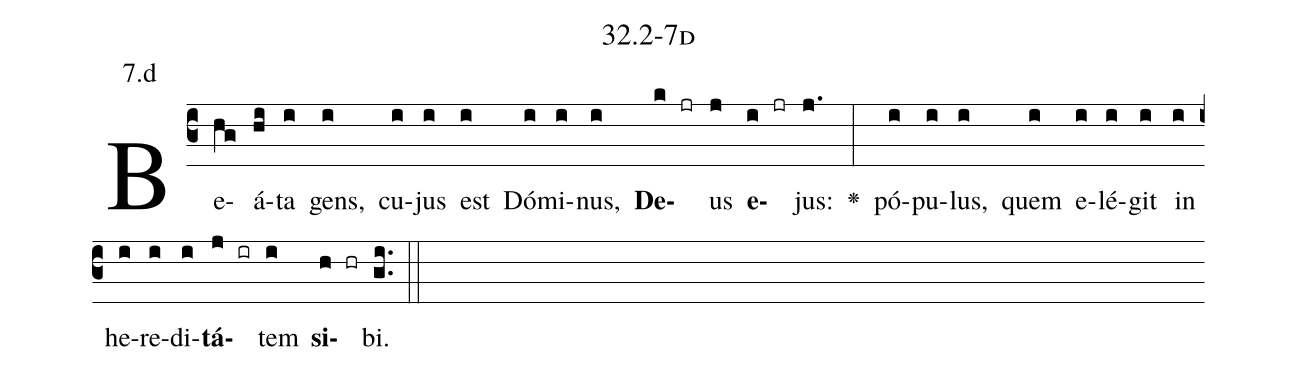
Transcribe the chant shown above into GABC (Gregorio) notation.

name: 32.2-7d;
annotation: 7.d;
%%
(c3)Be(hg)á(hi)ta(i) gens,(i) cu(i)jus(i) est(i) Dó(i)mi(i)nus,(i) <b>De</b>(k jr)us(j) <b>e</b>(i jr)jus:(j.) <v>\greheightstar</v>(:) pó(i)pu(i)lus,(i) quem(i) e(i)lé(i)git(i) in(i) he(i)re(i)di(i)<b>tá</b>(j ir)tem(i) <b>si</b>(h hr)bi.(gi..) (::)


%E(i) u(i) o(j) u(i) a(h) e.(gi..) (::)
